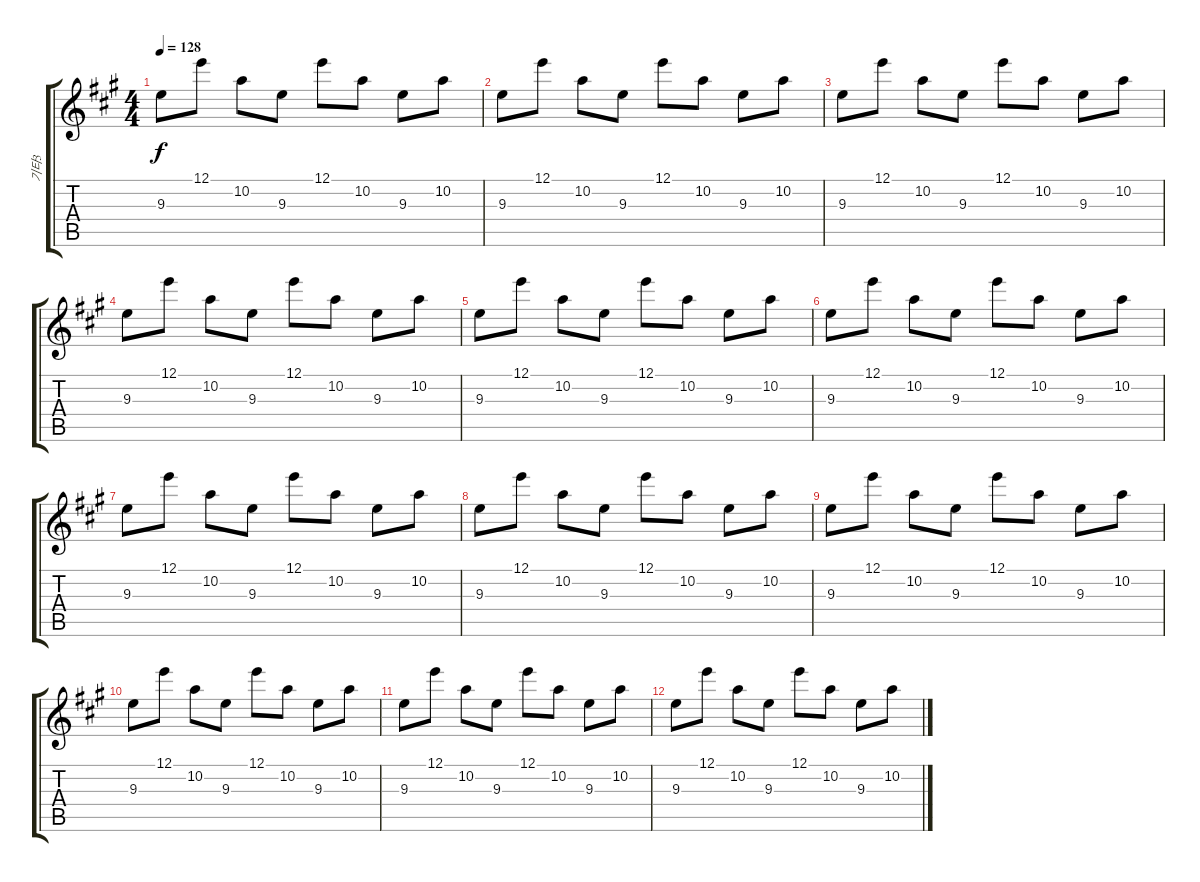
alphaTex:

\track ("기타3" "기타3") {instrument acousticguitarsteel}
\staff {score tabs}
\tuning (E4 B3 G3 D3 A2 E2) {hide}
\ts (4 4)
\tempo 128
\clef g2
\ks a
9.3.8{dy f} 12.1.8 10.2.8 9.3.8 12.1.8 10.2.8 9.3.8 10.2.8 |
9.3.8 12.1.8 10.2.8 9.3.8 12.1.8 10.2.8 9.3.8 10.2.8 |
9.3.8 12.1.8 10.2.8 9.3.8 12.1.8 10.2.8 9.3.8 10.2.8 |
9.3.8 12.1.8 10.2.8 9.3.8 12.1.8 10.2.8 9.3.8 10.2.8 |
9.3.8 12.1.8 10.2.8 9.3.8 12.1.8 10.2.8 9.3.8 10.2.8 |
9.3.8 12.1.8 10.2.8 9.3.8 12.1.8 10.2.8 9.3.8 10.2.8 |
9.3.8 12.1.8 10.2.8 9.3.8 12.1.8 10.2.8 9.3.8 10.2.8 |
9.3.8 12.1.8 10.2.8 9.3.8 12.1.8 10.2.8 9.3.8 10.2.8 |
9.3.8 12.1.8 10.2.8 9.3.8 12.1.8 10.2.8 9.3.8 10.2.8 |
9.3.8 12.1.8 10.2.8 9.3.8 12.1.8 10.2.8 9.3.8 10.2.8 |
9.3.8 12.1.8 10.2.8 9.3.8 12.1.8 10.2.8 9.3.8 10.2.8 |
9.3.8 12.1.8 10.2.8 9.3.8 12.1.8 10.2.8 9.3.8 10.2.8
